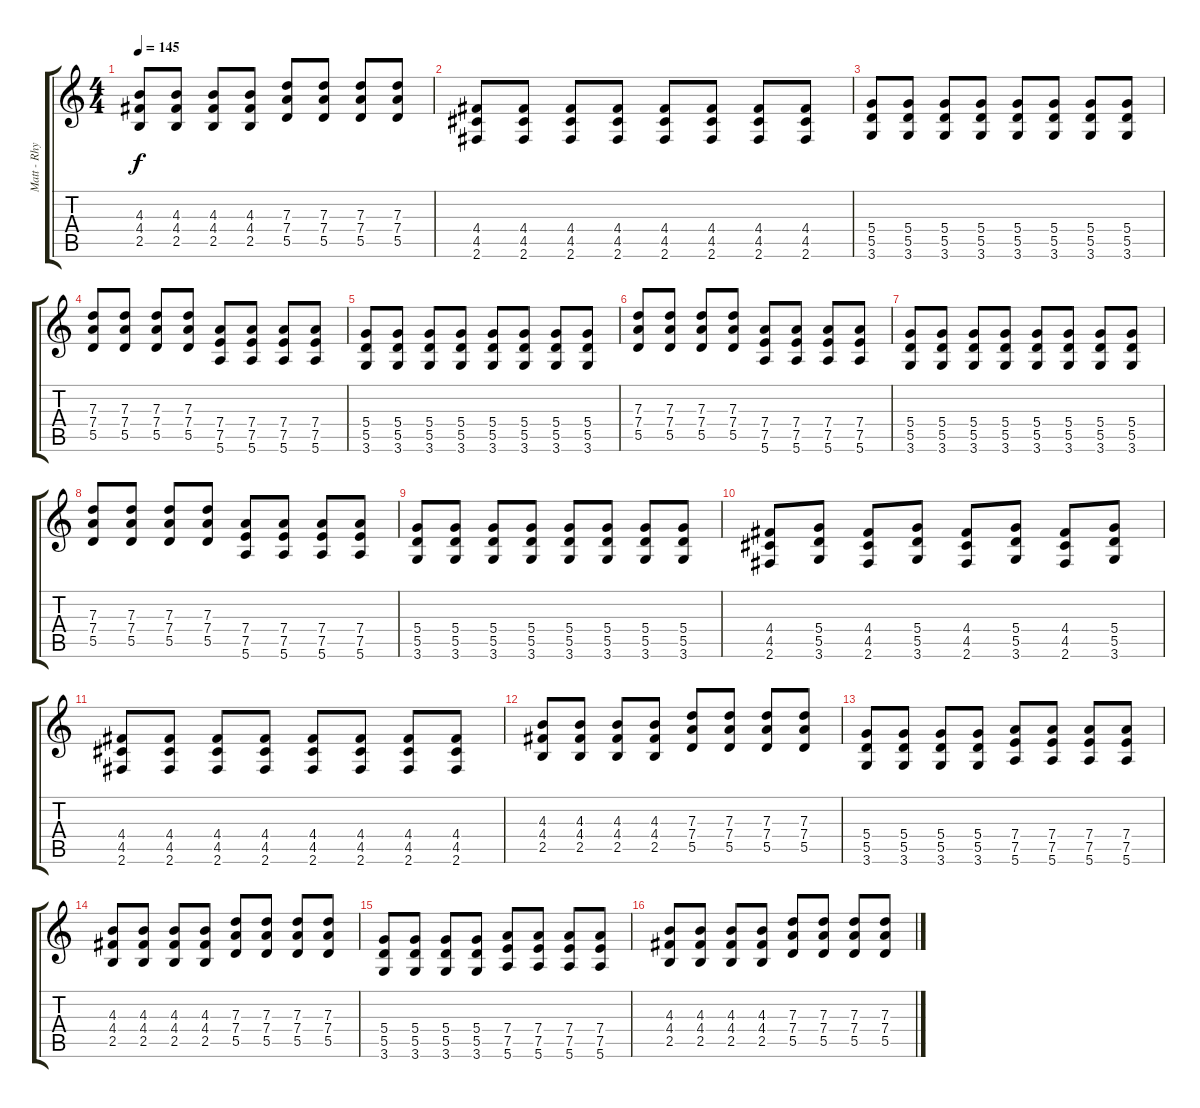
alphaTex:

\track ("Matt - Rhytm" "Matt - Rhy") {instrument distortionguitar}
\staff {score tabs}
\tuning (E4 B3 G3 D3 A2 E2) {hide}
\ts (4 4)
\tempo 145
\clef g2
\ks c
(4.3 4.4 2.5).8{dy f} (4.3 4.4 2.5).8 (4.3 4.4 2.5).8 (4.3 4.4 2.5).8 (7.3 7.4 5.5).8 (7.3 7.4 5.5).8 (7.3 7.4 5.5).8 (7.3 7.4 5.5).8 |
(4.4 4.5 2.6).8 (4.4 4.5 2.6).8 (4.4 4.5 2.6).8 (4.4 4.5 2.6).8 (4.4 4.5 2.6).8 (4.4 4.5 2.6).8 (4.4 4.5 2.6).8 (4.4 4.5 2.6).8 |
(5.4 5.5 3.6).8 (5.4 5.5 3.6).8 (5.4 5.5 3.6).8 (5.4 5.5 3.6).8 (5.4 5.5 3.6).8 (5.4 5.5 3.6).8 (5.4 5.5 3.6).8 (5.4 5.5 3.6).8 |
(7.3 7.4 5.5).8 (7.3 7.4 5.5).8 (7.3 7.4 5.5).8 (7.3 7.4 5.5).8 (7.4 7.5 5.6).8 (7.4 7.5 5.6).8 (7.4 7.5 5.6).8 (7.4 7.5 5.6).8 |
(5.4 5.5 3.6).8 (5.4 5.5 3.6).8 (5.4 5.5 3.6).8 (5.4 5.5 3.6).8 (5.4 5.5 3.6).8 (5.4 5.5 3.6).8 (5.4 5.5 3.6).8 (5.4 5.5 3.6).8 |
(7.3 7.4 5.5).8 (7.3 7.4 5.5).8 (7.3 7.4 5.5).8 (7.3 7.4 5.5).8 (7.4 7.5 5.6).8 (7.4 7.5 5.6).8 (7.4 7.5 5.6).8 (7.4 7.5 5.6).8 |
(5.4 5.5 3.6).8 (5.4 5.5 3.6).8 (5.4 5.5 3.6).8 (5.4 5.5 3.6).8 (5.4 5.5 3.6).8 (5.4 5.5 3.6).8 (5.4 5.5 3.6).8 (5.4 5.5 3.6).8 |
(7.3 7.4 5.5).8 (7.3 7.4 5.5).8 (7.3 7.4 5.5).8 (7.3 7.4 5.5).8 (7.4 7.5 5.6).8 (7.4 7.5 5.6).8 (7.4 7.5 5.6).8 (7.4 7.5 5.6).8 |
(5.4 5.5 3.6).8 (5.4 5.5 3.6).8 (5.4 5.5 3.6).8 (5.4 5.5 3.6).8 (5.4 5.5 3.6).8 (5.4 5.5 3.6).8 (5.4 5.5 3.6).8 (5.4 5.5 3.6).8 |
(4.4 4.5 2.6).8 (5.4 5.5 3.6).8 (4.4 4.5 2.6).8 (5.4 5.5 3.6).8 (4.4 4.5 2.6).8 (5.4 5.5 3.6).8 (4.4 4.5 2.6).8 (5.4 5.5 3.6).8 |
(4.4 4.5 2.6).8 (4.4 4.5 2.6).8 (4.4 4.5 2.6).8 (4.4 4.5 2.6).8 (4.4 4.5 2.6).8 (4.4 4.5 2.6).8 (4.4 4.5 2.6).8 (4.4 4.5 2.6).8 |
(4.3 4.4 2.5).8 (4.3 4.4 2.5).8 (4.3 4.4 2.5).8 (4.3 4.4 2.5).8 (7.3 7.4 5.5).8 (7.3 7.4 5.5).8 (7.3 7.4 5.5).8 (7.3 7.4 5.5).8 |
(5.4 5.5 3.6).8 (5.4 5.5 3.6).8 (5.4 5.5 3.6).8 (5.4 5.5 3.6).8 (7.4 7.5 5.6).8 (7.4 7.5 5.6).8 (7.4 7.5 5.6).8 (7.4 7.5 5.6).8 |
(4.3 4.4 2.5).8 (4.3 4.4 2.5).8 (4.3 4.4 2.5).8 (4.3 4.4 2.5).8 (7.3 7.4 5.5).8 (7.3 7.4 5.5).8 (7.3 7.4 5.5).8 (7.3 7.4 5.5).8 |
(5.4 5.5 3.6).8 (5.4 5.5 3.6).8 (5.4 5.5 3.6).8 (5.4 5.5 3.6).8 (7.4 7.5 5.6).8 (7.4 7.5 5.6).8 (7.4 7.5 5.6).8 (7.4 7.5 5.6).8 |
(4.3 4.4 2.5).8 (4.3 4.4 2.5).8 (4.3 4.4 2.5).8 (4.3 4.4 2.5).8 (7.3 7.4 5.5).8 (7.3 7.4 5.5).8 (7.3 7.4 5.5).8 (7.3 7.4 5.5).8
